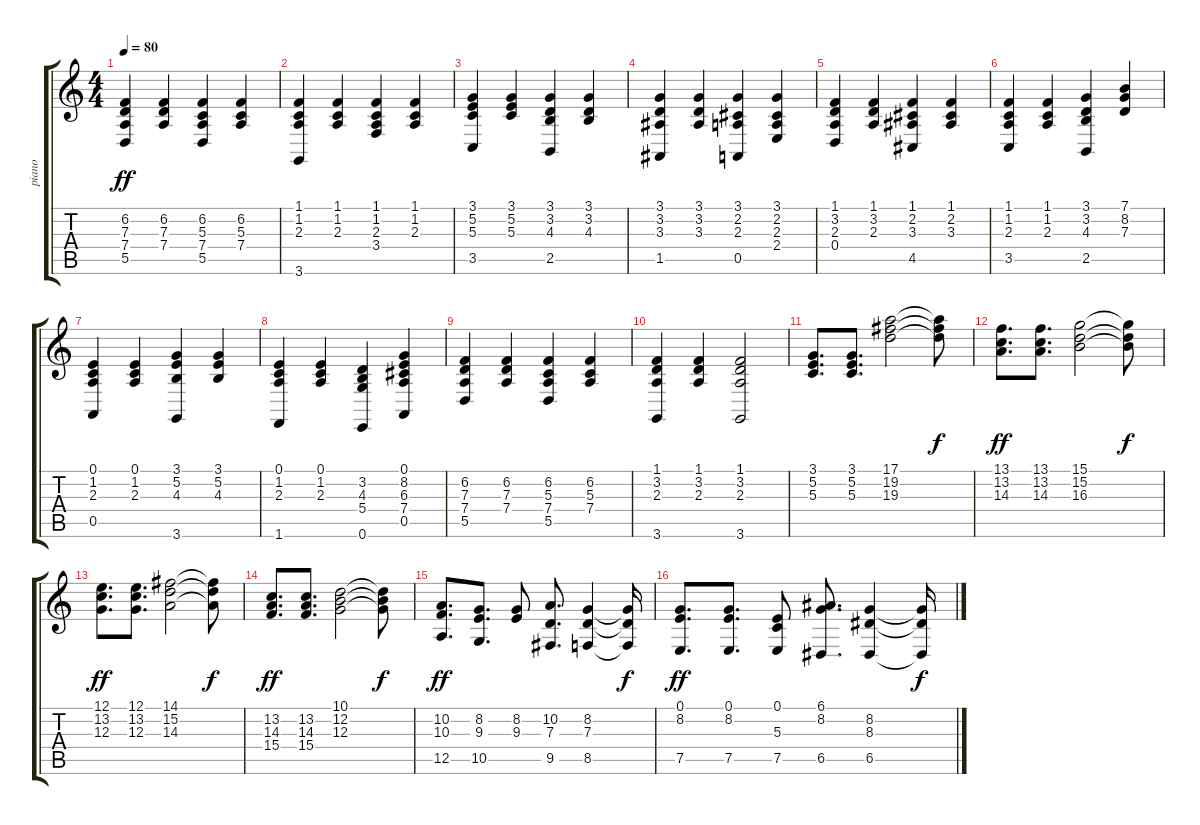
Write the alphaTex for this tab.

\track ("piano" "piano") {instrument brightacousticpiano}
\staff {score tabs}
\tuning (E4 B3 G3 D3 A2 E2) {hide}
\ts (4 4)
\tempo 80
\clef g2
\ks c
(6.2 7.3 7.4 5.5).4{dy ff} (6.2 7.3 7.4).4 (6.2 5.3 7.4 5.5).4 (6.2 5.3 7.4).4 |
(1.1 1.2 2.3 3.6).4 (1.1 1.2 2.3).4 (1.1 1.2 2.3 3.4).4 (1.1 1.2 2.3).4 |
(3.1 5.2 5.3 3.5).4 (3.1 5.2 5.3).4 (3.1 3.2 4.3 2.5).4 (3.1 3.2 4.3).4 |
(3.1 3.2 3.3 1.5).4 (3.1 3.2 3.3).4 (3.1 2.2 2.3 0.5).4 (3.1 2.2 2.3 2.4).4 |
(1.1 3.2 2.3 0.4).4 (1.1 3.2 2.3).4 (1.1 2.2 3.3 4.5).4 (1.1 2.2 3.3).4 |
(1.1 1.2 2.3 3.5).4 (1.1 1.2 2.3).4 (3.1 3.2 4.3 2.5).4 (7.1 8.2 7.3).4 |
(0.1 1.2 2.3 0.5).4 (0.1 1.2 2.3).4 (3.1 5.2 4.3 3.6).4 (3.1 5.2 4.3).4 |
(0.1 1.2 2.3 1.6).4 (0.1 1.2 2.3).4 (3.2 4.3 5.4 0.6).4 (0.1 8.2 6.3 7.4 0.5).4 |
(6.2 7.3 7.4 5.5).4 (6.2 7.3 7.4).4 (6.2 5.3 7.4 5.5).4 (6.2 5.3 7.4).4 |
(1.1 3.2 2.3 3.6).4 (1.1 3.2 2.3).4 (1.1 3.2 2.3 3.6).2 |
(3.1 5.2 5.3).8{d} (3.1 5.2 5.3).8{d} (17.1 19.2 19.3).2 (17.1{t} 19.2{t} 19.3{t}).8{dy f} |
(13.1 13.2 14.3).8{d dy ff} (13.1 13.2 14.3).8{d} (15.1 15.2 16.3).2 (15.1{t} 15.2{t} 16.3{t}).8{dy f} |
(12.1 13.2 12.3).8{d dy ff} (12.1 13.2 12.3).8{d} (14.1 15.2 14.3).2 (14.1{t} 15.2{t} 14.3{t}).8{dy f} |
(13.2 14.3 15.4).8{d dy ff} (13.2 14.3 15.4).8{d} (10.1 12.2 12.3).2 (10.1{t} 12.2{t} 12.3{t}).8{dy f} |
(10.2 10.3 12.5).8{d dy ff} (8.2 9.3 10.5).8{d} (8.2 9.3).8 (10.2 7.3 9.5).8{d} (8.2 7.3 8.5).4 (8.2{t} 7.3{t} 8.5{t}).16{dy f} |
(0.1 8.2 7.5).8{d dy ff} (0.1 8.2 7.5).8{d} (0.1 5.3 7.5).8 (6.1 8.2 6.5).8{d} (8.2 8.3 6.5).4 (8.2{t} 8.3{t} 6.5{t}).16{dy f}
